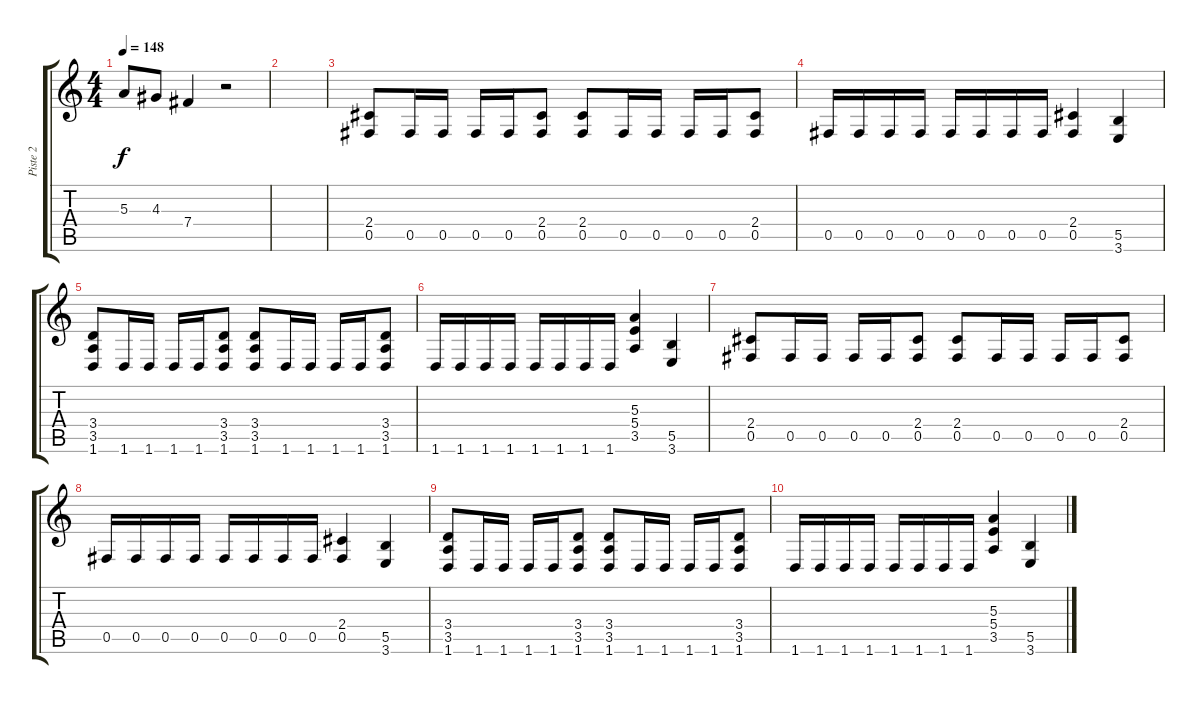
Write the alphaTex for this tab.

\track ("Piste 2" "Piste 2") {instrument distortionguitar}
\staff {score tabs}
\tuning (Db4 Ab3 E3 B2 Gb2 Db2) {hide}
\ts (4 4)
\tempo 148
\clef g2
\ks c
5.3.8{dy f} 4.3.8 7.4.4 r.2 |
|
(2.4 0.5).8 0.5.16 0.5.16 0.5.16 0.5.16 (2.4 0.5).8 (2.4 0.5).8 0.5.16 0.5.16 0.5.16 0.5.16 (2.4 0.5).8 |
0.5.16 0.5.16 0.5.16 0.5.16 0.5.16 0.5.16 0.5.16 0.5.16 (2.4 0.5).4 (5.5 3.6).4 |
(3.4 3.5 1.6).8 1.6.16 1.6.16 1.6.16 1.6.16 (3.4 3.5 1.6).8 (3.4 3.5 1.6).8 1.6.16 1.6.16 1.6.16 1.6.16 (3.4 3.5 1.6).8 |
1.6.16 1.6.16 1.6.16 1.6.16 1.6.16 1.6.16 1.6.16 1.6.16 (5.3 5.4 3.5).4 (5.5 3.6).4 |
(2.4 0.5).8 0.5.16 0.5.16 0.5.16 0.5.16 (2.4 0.5).8 (2.4 0.5).8 0.5.16 0.5.16 0.5.16 0.5.16 (2.4 0.5).8 |
0.5.16 0.5.16 0.5.16 0.5.16 0.5.16 0.5.16 0.5.16 0.5.16 (2.4 0.5).4 (5.5 3.6).4 |
(3.4 3.5 1.6).8 1.6.16 1.6.16 1.6.16 1.6.16 (3.4 3.5 1.6).8 (3.4 3.5 1.6).8 1.6.16 1.6.16 1.6.16 1.6.16 (3.4 3.5 1.6).8 |
1.6.16 1.6.16 1.6.16 1.6.16 1.6.16 1.6.16 1.6.16 1.6.16 (5.3 5.4 3.5).4 (5.5 3.6).4
